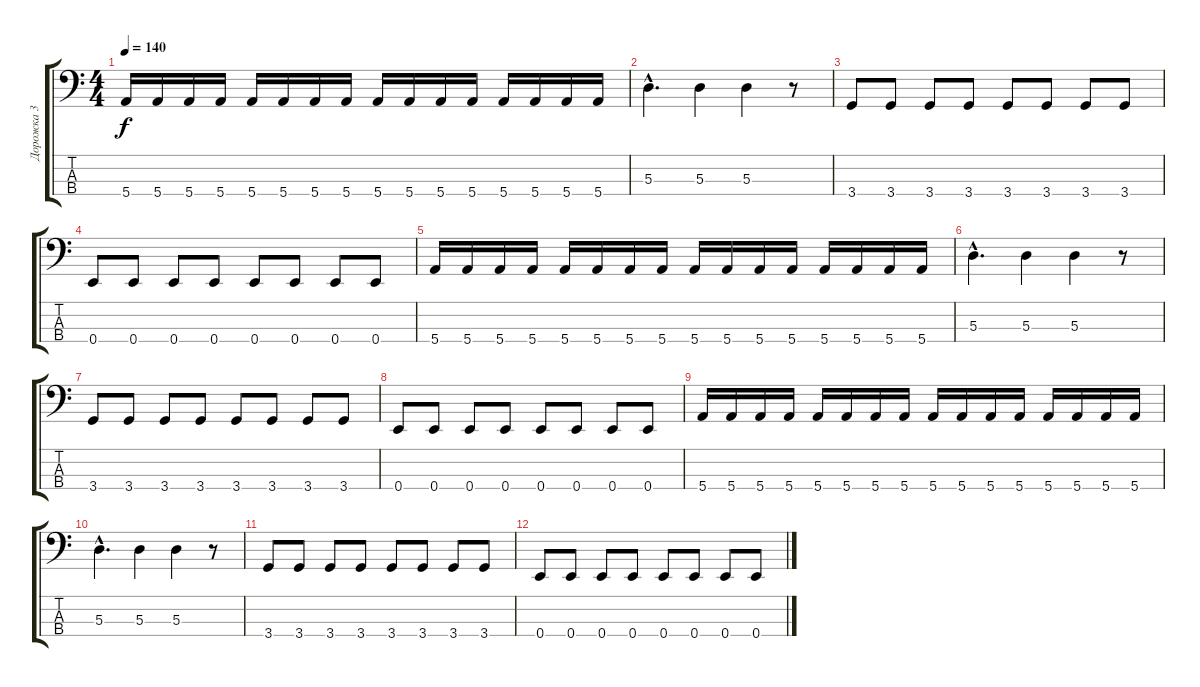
\track ("Дорожка 3" "Дорожка 3") {instrument acousticguitarnylon}
\staff {score tabs}
\tuning (G2 D2 A1 E1) {hide}
\ts (4 4)
\tempo 140
\clef f4
\ks c
5.4.16{dy f} 5.4.16 5.4.16 5.4.16 5.4.16 5.4.16 5.4.16 5.4.16 5.4.16 5.4.16 5.4.16 5.4.16 5.4.16 5.4.16 5.4.16 5.4.16 |
5.3{hac}.4{d} 5.3.4 5.3.4 r.8 |
3.4.8 3.4.8 3.4.8 3.4.8 3.4.8 3.4.8 3.4.8 3.4.8 |
0.4.8 0.4.8 0.4.8 0.4.8 0.4.8 0.4.8 0.4.8 0.4.8 |
5.4.16 5.4.16 5.4.16 5.4.16 5.4.16 5.4.16 5.4.16 5.4.16 5.4.16 5.4.16 5.4.16 5.4.16 5.4.16 5.4.16 5.4.16 5.4.16 |
5.3{hac}.4{d} 5.3.4 5.3.4 r.8 |
3.4.8 3.4.8 3.4.8 3.4.8 3.4.8 3.4.8 3.4.8 3.4.8 |
0.4.8 0.4.8 0.4.8 0.4.8 0.4.8 0.4.8 0.4.8 0.4.8 |
5.4.16 5.4.16 5.4.16 5.4.16 5.4.16 5.4.16 5.4.16 5.4.16 5.4.16 5.4.16 5.4.16 5.4.16 5.4.16 5.4.16 5.4.16 5.4.16 |
5.3{hac}.4{d} 5.3.4 5.3.4 r.8 |
3.4.8 3.4.8 3.4.8 3.4.8 3.4.8 3.4.8 3.4.8 3.4.8 |
0.4.8 0.4.8 0.4.8 0.4.8 0.4.8 0.4.8 0.4.8 0.4.8
